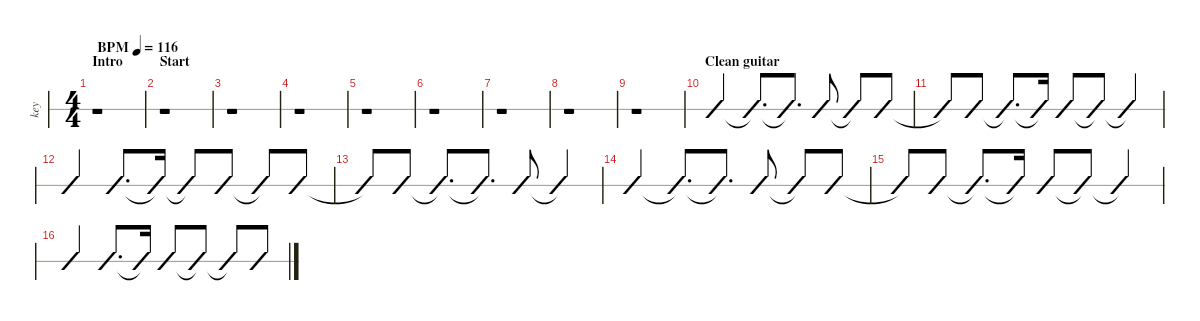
\defaultSystemsLayout 4
\hideDynamics
\bracketExtendMode nobrackets
\track ("Piano" "key") {instrument electricguitarmuted}
\staff {slash}
\tuning (Eb4 Bb3 Gb3 Db3 Ab2 Eb2 Ab1)
\voice
\ts (4 4)
\beaming (8 2 2 2 2)
\section ("" "Intro")
\tempo (116 "BPM")
\clef g2
\ks c
r.1{dy f instrument electricguitarmuted} |
\section ("" "Start")
r.1 |
r.1 |
r.1 |
r.1 |
r.1 |
r.1 |
r.1 |
r.1 |
\section ("" "Clean guitar ")
(4.3{acc #} 5.4{acc #} 3.5).4 (4.3{acc #} 5.4{acc #} 3.5{t}).8{d} (4.3{acc #} 5.4{acc #} 3.5{t}).8{d} (4.3{t acc #} 5.4{t acc #} 3.5).8 (4.3{acc #} 5.4{acc #} 3.5{t}).8 (4.3{t acc #} 5.4{t acc #} 3.5).8 |
(4.3{t acc #} 5.4{t acc #} 3.5{t}).8 (4.3{t acc #} 3.5).8 (4.3{acc #} 5.4{acc #} 3.5{t}).8{d} (4.3{acc #} 5.4{acc #} 3.5{t}).16 (4.3{t acc #} 5.4{t acc #} 3.5).8 (4.3{t acc #} 5.4{t acc #} 3.5).8 (4.3{acc #} 5.4{acc #} 3.5{t}).4 |
(4.4 5.5{acc #} 3.6{acc #}).4 (4.4 5.5{acc #} 3.6{acc #}).8{d} (4.4{t} 5.5{t acc #} 3.6{t acc #}).16 (4.4{t} 5.5{t acc #} 3.6{t acc #}).8 (4.4{t} 5.5{t acc #} 3.6{acc #}).8 (4.4 5.5{acc #} 3.6{t acc #}).8 (4.4{t} 5.5{t acc #} 3.6{acc #}).8 |
(4.4{t} 5.5{t acc #} 3.6{t acc #}).8 (4.4{t} 5.5{t acc #} 3.6{acc #}).8 (4.4 5.5{acc #} 3.6{t acc #}).8{d} (4.4 5.5{acc #} 3.6{t acc #}).8{d} 3.6{acc #}.8 (4.4 5.5{acc #} 3.6{t acc #}).4 |
3.5.4 (4.3{acc #} 5.4{acc #} 3.5{t}).8{d} (4.3{acc #} 5.4{acc #} 3.5{t}).8{d} (4.3{t acc #} 5.4{t acc #} 3.5).8 (4.3{acc #} 5.4{acc #} 3.5{t}).8 (4.3{t acc #} 5.4{t acc #} 3.5).8 |
(4.3{t acc #} 5.4{t acc #} 3.5{t}).8 (4.3{t acc #} 5.4{t acc #} 3.5).8 (4.3{acc #} 5.4{acc #} 3.5{t}).8{d} (4.3{acc #} 5.4{acc #} 3.5{t}).16 (4.3{t acc #} 5.4{t acc #} 3.5).8 (4.3{t acc #} 5.4{t acc #} 3.5).8 (4.3{acc #} 5.4{acc #} 3.5{t}).4 |
(4.4 5.5{acc #} 3.6{acc #}).4 (4.4 5.5{acc #} 3.6{acc #}).8{d} (4.4{t} 5.5{t acc #} 3.6{t acc #}).16 (4.4{t} 5.5{t acc #} 3.6{acc #}).8 (4.4{t} 5.5{t acc #} 3.6{acc #}).8 (4.4 5.5{acc #} 3.6{t acc #}).8 (4.4 5.5{acc #} 3.6{acc #}).8
\voice
\clef g2
\ottava regular
\simile none
\ks c
r.4{dy mf} r.4 r.4 r.4 |
r.4 r.4 r.4 r.4 |
r.4 r.4 r.4 r.4 |
r.4 r.4 r.4 r.4 |
r.4 r.4 r.4 r.4 |
r.4 r.4 r.4 r.4 |
r.4 r.4 r.4 r.4 |
r.4 r.4 r.4 r.4 |
r.4 r.4 r.4 r.4 |
r.4 r.4 r.4 r.4 |
r.4 r.4 r.4 r.4 |
r.4 r.4 r.4 r.4 |
r.4 r.4 r.4 r.4 |
r.4 r.4 r.4 r.4 |
r.4 r.4 r.4 r.4 |
r.4 r.4 r.4 r.4
